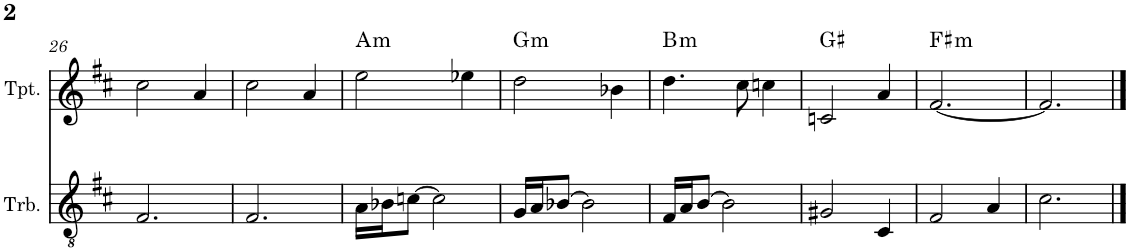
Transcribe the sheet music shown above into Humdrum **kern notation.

**kern	**kern	**harte
*part2	*part1	*part1
*staff2	*staff1	*
*I"Trombone	*I"Trumpet	*
*I'Trb.	*I'Tpt.	*
!!LO:PB:g=z
*clefGv2	*clefG2	*
*Trd1c2	*Trd1c2	*
*k[f#c#]	*k[f#c#]	*
*M3/4	*M3/4	*
=26	=26	=26
2.F#/	2cc#\	.
.	4a/	.
=27	=27	=27
2.F#/	2cc#\	.
.	4a/	.
=28	=28	=28
!	!	!LO:H:kt=m
16A\LL	2ee\	A:min
16B-X\J	.	.
[8cn\J	.	.
2c\]	.	.
.	4ee-X\	.
=29	=29	=29
!	!	!LO:H:kt=m
16G/LL	2dd\	G:min
16A/J	.	.
[8B-X/J	.	.
2B-\]	.	.
.	4b-X\	.
=30	=30	=30
!	!	!LO:H:kt=m
16F#/LL	4.dd\	B:min
16A/J	.	.
[8B/J	.	.
2B\]	.	.
.	8cc#\	.
.	4ccn\	.
=31	=31	=31
2G#X/	2cn/	G#:maj
4C#/	4a/	.
=32	=32	=32
!	!	!LO:H:kt=m
2F#/	[2.f#/	F#:min
4A/	.	.
=33	=33	=33
2.c#\	2.f#/]	.
==	==	==
*-	*-	*-
